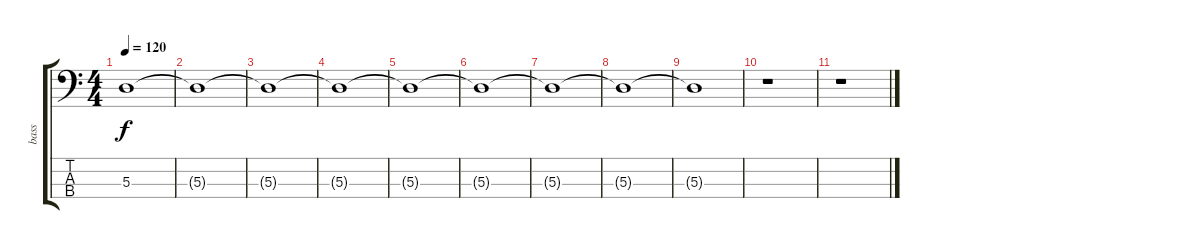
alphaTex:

\track ("bass" "bass") {instrument electricbassfinger}
\staff {score tabs}
\tuning (G2 D2 A1 E1) {hide}
\ts (4 4)
\tempo 120
\clef f4
\ks c
5.3{t}.1{dy f} |
5.3{t}.1 |
5.3{t}.1 |
5.3{t}.1 |
5.3{t}.1 |
5.3{t}.1 |
5.3{t}.1 |
5.3{t}.1 |
5.3{t}.1 |
r.1 |
r.1
